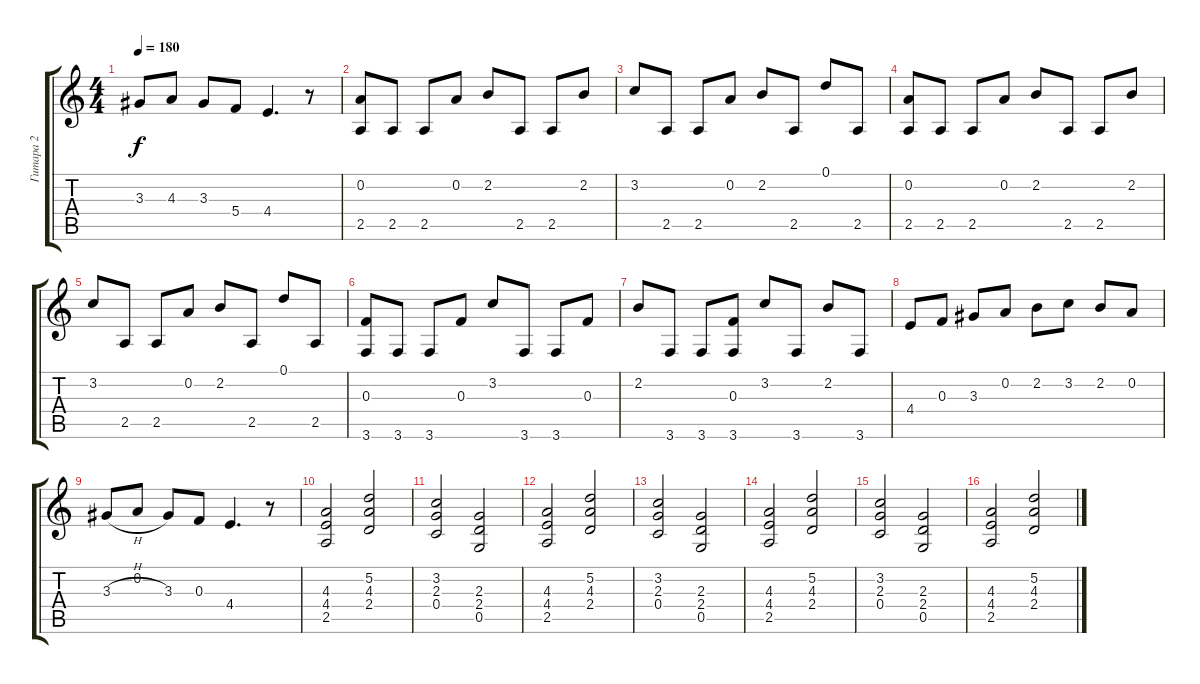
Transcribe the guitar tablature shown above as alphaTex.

\track ("Гитара 2" "Гитара 2") {instrument distortionguitar}
\staff {score tabs}
\tuning (D4 A3 F3 C3 G2 D2) {hide}
\ts (4 4)
\tempo 180
\clef g2
\ks c
3.3.8{dy f} 4.3.8 3.3.8 5.4.8 4.4.4{d} r.8 |
(0.2 2.5).8 2.5.8 2.5.8 0.2.8 2.2.8 2.5.8 2.5.8 2.2.8 |
3.2.8 2.5.8 2.5.8 0.2.8 2.2.8 2.5.8 0.1.8 2.5.8 |
(0.2 2.5).8 2.5.8 2.5.8 0.2.8 2.2.8 2.5.8 2.5.8 2.2.8 |
3.2.8 2.5.8 2.5.8 0.2.8 2.2.8 2.5.8 0.1.8 2.5.8 |
(0.3 3.6).8 3.6.8 3.6.8 0.3.8 3.2.8 3.6.8 3.6.8 0.3.8 |
2.2.8 3.6.8 3.6.8 (0.3 3.6).8 3.2.8 3.6.8 2.2.8 3.6.8 |
4.4.8 0.3.8 3.3.8 0.2.8 2.2.8 3.2.8 2.2.8 0.2.8 |
3.3{h}.8 0.2.8 3.3.8 0.3.8 4.4.4{d} r.8 |
(4.3 4.4 2.5).2 (5.2 4.3 2.4).2 |
(3.2 2.3 0.4).2 (2.3 2.4 0.5).2 |
(4.3 4.4 2.5).2 (5.2 4.3 2.4).2 |
(3.2 2.3 0.4).2 (2.3 2.4 0.5).2 |
(4.3 4.4 2.5).2 (5.2 4.3 2.4).2 |
(3.2 2.3 0.4).2 (2.3 2.4 0.5).2 |
(4.3 4.4 2.5).2 (5.2 4.3 2.4).2
